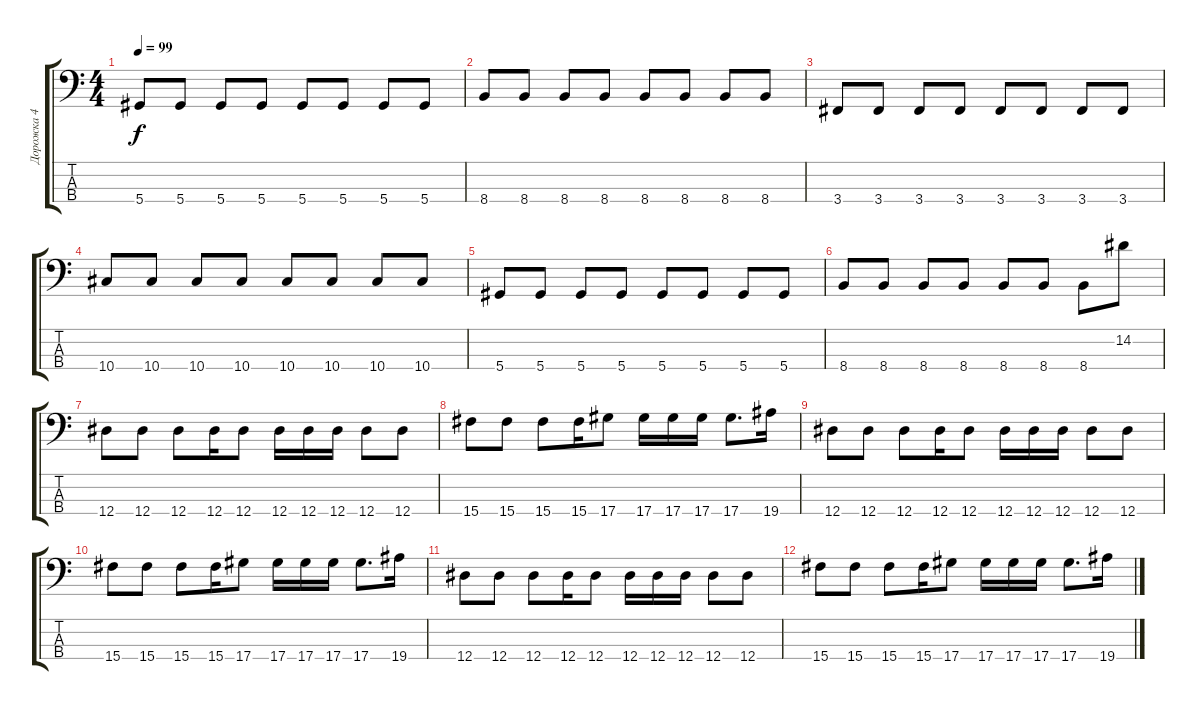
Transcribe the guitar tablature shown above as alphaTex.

\track ("Дорожка 4" "Дорожка 4") {instrument electricbassfinger}
\staff {score tabs}
\tuning (Gb2 Db2 Ab1 Eb1) {hide}
\ts (4 4)
\tempo 99
\clef f4
\ks c
5.4.8{dy f} 5.4.8 5.4.8 5.4.8 5.4.8 5.4.8 5.4.8 5.4.8 |
8.4.8 8.4.8 8.4.8 8.4.8 8.4.8 8.4.8 8.4.8 8.4.8 |
3.4.8 3.4.8 3.4.8 3.4.8 3.4.8 3.4.8 3.4.8 3.4.8 |
10.4.8 10.4.8 10.4.8 10.4.8 10.4.8 10.4.8 10.4.8 10.4.8 |
5.4.8 5.4.8 5.4.8 5.4.8 5.4.8 5.4.8 5.4.8 5.4.8 |
8.4.8 8.4.8 8.4.8 8.4.8 8.4.8 8.4.8 8.4.8 14.2.8{volume 0} |
12.4.8{volume 16} 12.4.8 12.4.8 12.4.16 12.4.8 12.4.16 12.4.16 12.4.16 12.4.8 12.4.8 |
15.4.8 15.4.8 15.4.8 15.4.16 17.4.8 17.4.16 17.4.16 17.4.16 17.4.8{d} 19.4.16 |
12.4.8 12.4.8 12.4.8 12.4.16 12.4.8 12.4.16 12.4.16 12.4.16 12.4.8 12.4.8 |
15.4.8 15.4.8 15.4.8 15.4.16 17.4.8 17.4.16 17.4.16 17.4.16 17.4.8{d} 19.4.16 |
12.4.8{volume 0} 12.4.8 12.4.8 12.4.16 12.4.8 12.4.16 12.4.16 12.4.16 12.4.8 12.4.8 |
15.4.8 15.4.8 15.4.8 15.4.16 17.4.8 17.4.16 17.4.16 17.4.16 17.4.8{d} 19.4.16
